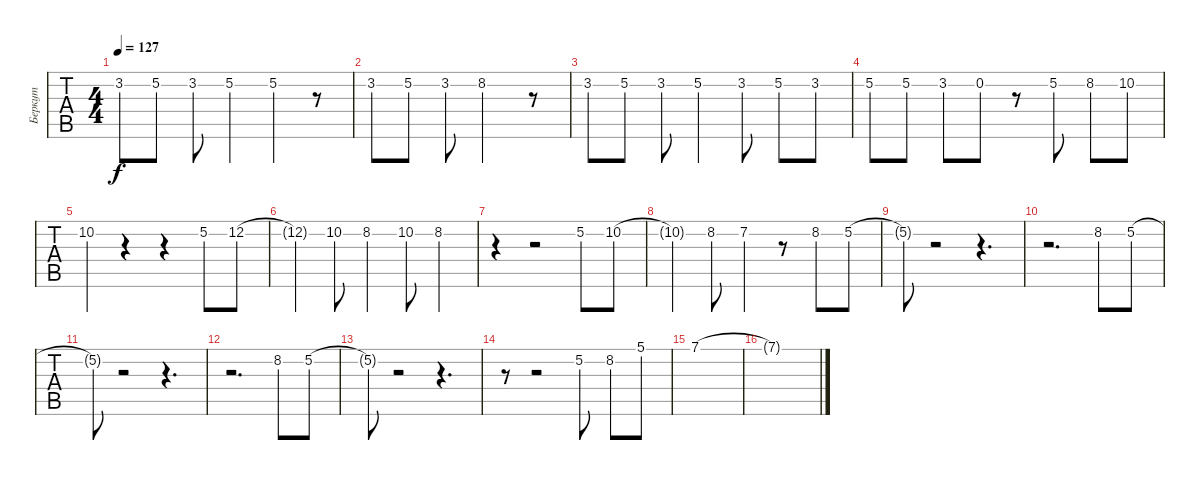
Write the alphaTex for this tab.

\track ("Беркут" "Беркут") {instrument stringensemble1}
\staff {tabs}
\tuning (Eb4 Bb3 Gb3 Db3 Ab2 Eb2) {hide}
\ts (4 4)
\tempo 127
\clef g2
\ks c
3.2.8{dy f} 5.2.8 3.2.8 5.2.4 5.2.4 r.8 |
3.2.8 5.2.8 3.2.8 8.2.2 r.8 |
3.2.8 5.2.8 3.2.8 5.2.4 3.2.8 5.2.8 3.2.8 |
5.2.8 5.2.8 3.2.8 0.2.8 r.8 5.2.8 8.2.8 10.2.8 |
10.2.4 r.4 r.4 5.2.8 12.2.8 |
12.2{t}.4 10.2.8 8.2.4 10.2.8 8.2.4 |
r.4 r.2 5.2.8 10.2.8 |
10.2{t}.4 8.2.8 7.2.4 r.8 8.2.8 5.2.8 |
5.2{t}.8 r.2 r.4{d} |
r.2{d} 8.2.8 5.2.8 |
5.2{t}.8 r.2 r.4{d} |
r.2{d} 8.2.8 5.2.8 |
5.2{t}.8 r.2 r.4{d} |
r.8 r.2 5.2.8 8.2.8 5.1.8 |
7.1.1 |
7.1{t}.1
